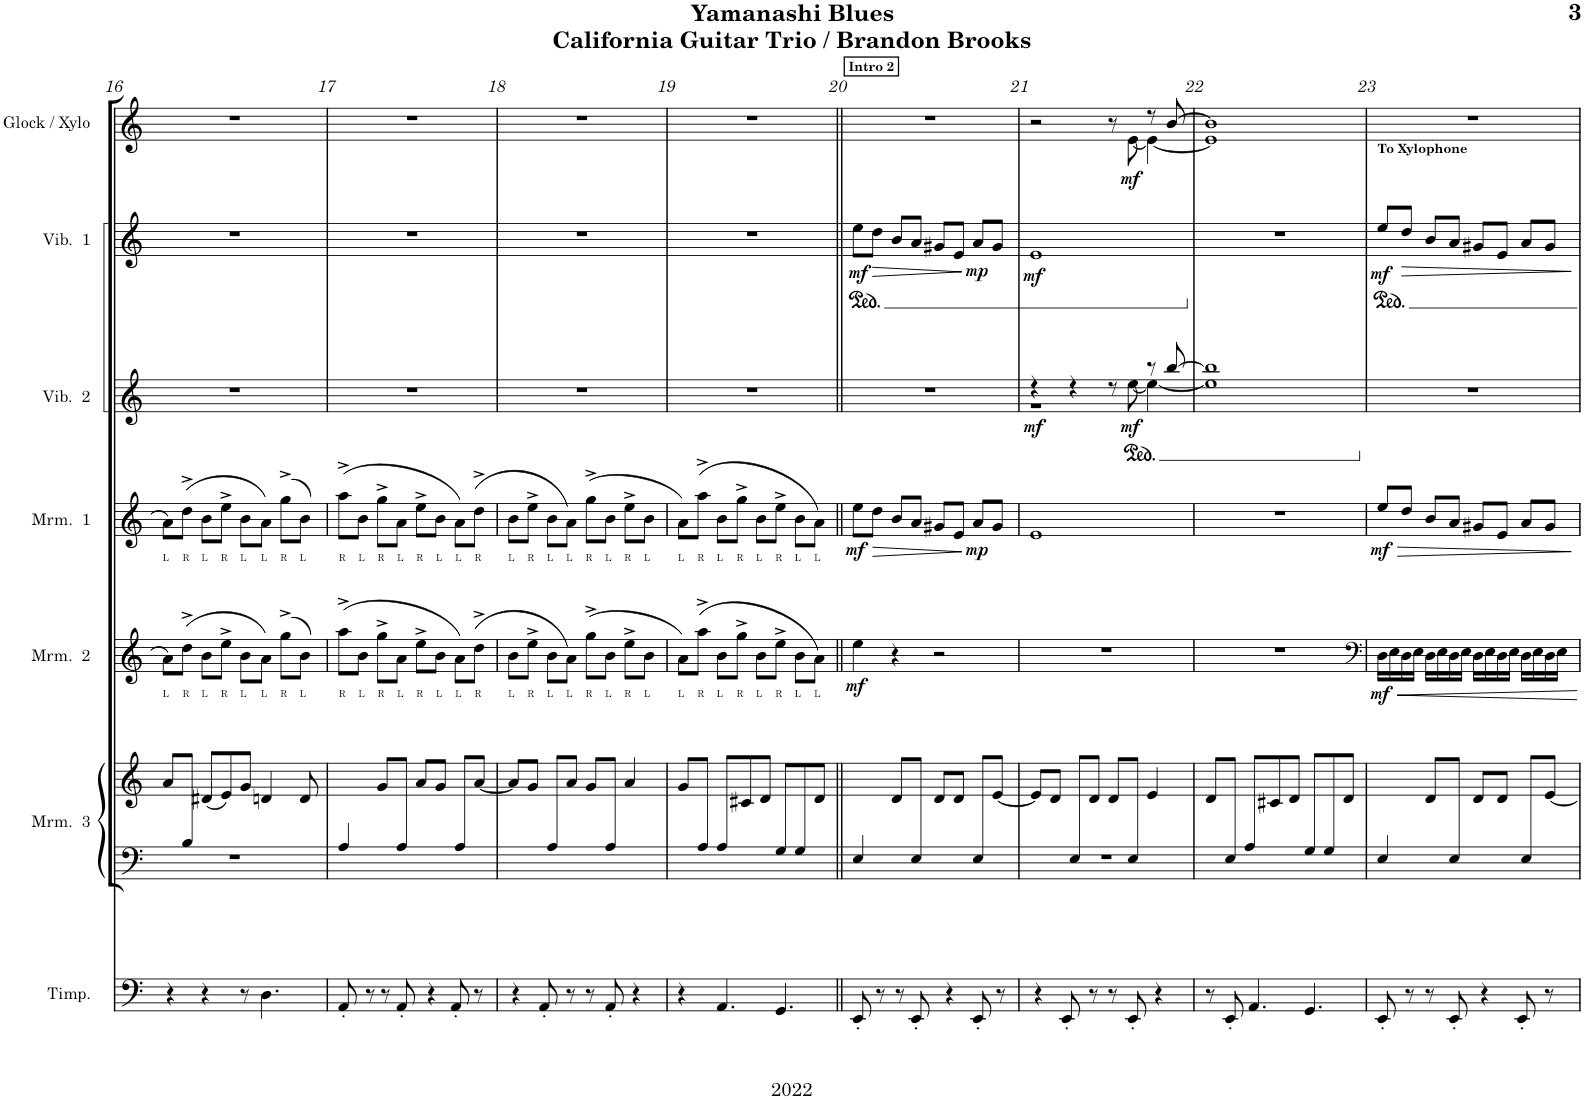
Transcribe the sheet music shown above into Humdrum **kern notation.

**kern	**dynam	**kern	**kern	**kern	**kern	**kern	**dynam	**kern	**kern	**kern	**kern	**dynam	**kern	**dynam	**kern	**dynam	**kern	**dynam	**kern	**dynam
*part12	*part12	*part11	*part10	*part9	*part9	*part8	*part8	*part7	*part6	*part6	*part5	*part5	*part4	*part4	*part3	*part3	*part2	*part2	*part1	*part1
*staff14	*staff14	*staff13	*staff12	*staff11	*staff10	*staff9	*staff9	*staff8	*staff7	*staff6	*staff5	*staff5	*staff4	*staff4	*staff3	*staff3	*staff2	*staff2	*staff1	*staff1
*I"Glockenspiel	*	*I"Guitar 3	*I"Guitar 2	*I"Guitar 1	*	*I"Electric Bass	*	*I"Timpani	*I"Marimba 3	*	*I"Marimba 2	*	*I"Marimba 1	*	*I"Vibraphone 2	*	*I"Vibraphone 1	*	*I"Glock / Xylo	*
*I'Glock.	*	*I'Gtr.  2	*I'Gtr.  2	*I'Gtr.  1	*	*I'El. B.	*	*I'Timp.	*I'Mrm.  3	*	*I'Mrm.  2	*	*I'Mrm.  1	*	*I'Vib.  2	*	*I'Vib.  1	*	*I'Glock / Xylo	*
!!LO:PB:g=z
*clefG2	*	*clefG2	*clefG2	*clefF4	*clefG2	*clefF4	*	*clefF4	*clefF4	*clefG2	*clefG2	*	*clefG2	*	*clefG2	*	*clefG2	*	*clefG2	*
*Trd-14c-24	*	*	*	*	*	*Trd7c12	*	*	*	*	*	*	*	*	*	*	*	*	*Trd-14c-24	*
*k[]	*	*k[]	*k[]	*k[]	*k[]	*k[]	*	*k[]	*k[]	*k[]	*k[]	*	*k[]	*	*k[]	*	*k[]	*	*k[]	*
*M4/4	*	*M4/4	*M4/4	*M4/4	*M4/4	*M4/4	*	*M4/4	*M4/4	*M4/4	*M4/4	*	*M4/4	*	*M4/4	*	*M4/4	*	*M4/4	*
=16	=16	=16	=16	=16	=16	=16	=16	=16	=16	=16	=16	=16	=16	=16	=16	=16	=16	=16	=16	=16
*	*	*	*	*	*	*	*	*	*^	*	*	*	*	*	*	*	*	*	*	*
!	!	!	!	!	!	!	!	!	!	!	!	!	!	!LO:TX:b:t=L	!	!	!	!	!	!	!
!	!	!	!	!	!	!	!	!	!	!	!	!LO:TX:b:t=L	!	!	!	!	!	!	!	!	!
1r	.	8dd\L	8a\L	1r	8a/L	4r	.	4r	8ryy	1r	8a/L	8a\L	.	8a\L	.	1r	.	1r	.	1r	.
!	!	!	!	!	!	!	!	!	!	!	!	!	!	!LO:TX:b:t=R	!	!	!	!	!	!	!
!	!	!	!	!	!	!	!	!	!	!	!	!LO:TX:b:t=R	!	!	!	!	!	!	!	!	!
.	.	(8gg\J	(8dd\J	.	8B/J	.	.	.	8B/J	.	8ryy	(8dd^\J	.	(8dd^\J	.	.	.	.	.	.	.
!	!	!	!	!	!	!	!	!	!	!	!	!	!	!LO:TX:b:t=L	!	!	!	!	!	!	!
!	!	!	!	!	!	!	!	!	!	!	!	!LO:TX:b:t=L	!	!	!	!	!	!	!	!	!
.	.	8ee\L	8b\L	.	(8d#X/L	4r	.	4r	2.ryy	.	(8d#X/L	8b\L	.	8b\L	.	.	.	.	.	.	.
!	!	!	!	!	!	!	!	!	!	!	!	!	!	!LO:TX:b:t=R	!	!	!	!	!	!	!
!	!	!	!	!	!	!	!	!	!	!	!	!LO:TX:b:t=R	!	!	!	!	!	!	!	!	!
.	.	8aa\J	8ee\J	.	8e/J)	.	.	.	.	.	8e/)	8ee^\J	.	8ee^\J	.	.	.	.	.	.	.
!	!	!	!	!	!	!	!	!	!	!	!	!	!	!LO:TX:b:t=L	!	!	!	!	!	!	!
!	!	!	!	!	!	!	!	!	!	!	!	!LO:TX:b:t=L	!	!	!	!	!	!	!	!	!
.	.	8ee\L	8b/L	.	8g	8r	.	8r	.	.	8g/J	8b\L	.	8b\L	.	.	.	.	.	.	.
!	!	!	!	!	!	!	!	!	!	!	!	!	!	!LO:TX:b:t=L	!	!	!	!	!	!	!
!	!	!	!	!	!	!	!	!	!	!	!	!LO:TX:b:t=L	!	!	!	!	!	!	!	!	!
.	.	8dd\J)	8a/J)	.	4dn	4.D	.	4.D\	.	.	4dn/	8a\J)	.	8a\J)	.	.	.	.	.	.	.
!	!	!	!	!	!	!	!	!	!	!	!	!	!	!LO:TX:b:t=R	!	!	!	!	!	!	!
!	!	!	!	!	!	!	!	!	!	!	!	!LO:TX:b:t=R	!	!	!	!	!	!	!	!	!
.	.	(8bb\L	(8gg\L	.	.	.	.	.	.	.	.	(8gg^\L	.	(8gg^\L	.	.	.	.	.	.	.
!	!	!	!	!	!	!	!	!	!	!	!	!	!	!LO:TX:b:t=L	!	!	!	!	!	!	!
!	!	!	!	!	!	!	!	!	!	!	!	!LO:TX:b:t=L	!	!	!	!	!	!	!	!	!
.	.	8ee\J)	8b\J)	.	8d	.	.	.	.	.	8d/	8b\J)	.	8b\J)	.	.	.	.	.	.	.
=17	=17	=17	=17	=17	=17	=17	=17	=17	=17	=17	=17	=17	=17	=17	=17	=17	=17	=17	=17	=17	=17
*	*	*	*	*^	*	*	*	*	*	*	*	*	*	*	*	*	*	*	*	*	*
!	!	!	!	!	!	!	!	!	!	!	!	!	!	!	!LO:TX:b:t=R	!	!	!	!	!	!	!
!	!	!	!	!	!	!	!	!	!	!	!	!	!LO:TX:b:t=R	!	!	!	!	!	!	!	!	!
1r	.	(8ddd\L	(8aa\L	4A	1r	4ryy	8A'	.	8AA'/	4A/	1ryy	4ryy	(8aa^\L	.	(8aa^\L	.	1r	.	1r	.	1r	.
!	!	!	!	!	!	!	!	!	!	!	!	!	!	!	!LO:TX:b:t=L	!	!	!	!	!	!	!
!	!	!	!	!	!	!	!	!	!	!	!	!	!LO:TX:b:t=L	!	!	!	!	!	!	!	!	!
.	.	8ee\J	8b\J	.	.	.	8r	.	8r	.	.	.	8b\J	.	8b\J	.	.	.	.	.	.	.
!	!	!	!	!	!	!	!	!	!	!	!	!	!	!	!LO:TX:b:t=R	!	!	!	!	!	!	!
!	!	!	!	!	!	!	!	!	!	!	!	!	!LO:TX:b:t=R	!	!	!	!	!	!	!	!	!
.	.	8bb\L	8gg\L	8ryy	.	8g/L	8r	.	8r	8ryy	.	8g/L	8gg^\L	.	8gg^\L	.	.	.	.	.	.	.
!	!	!	!	!	!	!	!	!	!	!	!	!	!	!	!LO:TX:b:t=L	!	!	!	!	!	!	!
!	!	!	!	!	!	!	!	!	!	!	!	!	!LO:TX:b:t=L	!	!	!	!	!	!	!	!	!
.	.	8ee\J	8a\J	8A\L	.	8ryy	8A'	.	8AA'/	8A/J	.	8ryy	8a\J	.	8a\J	.	.	.	.	.	.	.
!	!	!	!	!	!	!	!	!	!	!	!	!	!	!	!LO:TX:b:t=R	!	!	!	!	!	!	!
!	!	!	!	!	!	!	!	!	!	!	!	!	!LO:TX:b:t=R	!	!	!	!	!	!	!	!	!
.	.	8aa\L	8ee\L	4ryy	.	8a/	4r	.	4r	4ryy	.	8a/L	8ee^\L	.	8ee^\L	.	.	.	.	.	.	.
!	!	!	!	!	!	!	!	!	!	!	!	!	!	!	!LO:TX:b:t=L	!	!	!	!	!	!	!
!	!	!	!	!	!	!	!	!	!	!	!	!	!LO:TX:b:t=L	!	!	!	!	!	!	!	!	!
.	.	8ee\J	8b\J	.	.	8g/J	.	.	.	.	.	8g/J	8b\J	.	8b\J	.	.	.	.	.	.	.
!	!	!	!	!	!	!	!	!	!	!	!	!	!	!	!LO:TX:b:t=L	!	!	!	!	!	!	!
!	!	!	!	!	!	!	!	!	!	!	!	!	!LO:TX:b:t=L	!	!	!	!	!	!	!	!	!
.	.	8dd\L)	8a\L)	8A\J	.	8ryy	8A'	.	8AA'/	8A/L	.	8ryy	8a\L)	.	8a\L)	.	.	.	.	.	.	.
!	!	!	!	!	!	!	!	!	!	!	!	!	!	!	!LO:TX:b:t=R	!	!	!	!	!	!	!
!	!	!	!	!	!	!	!	!	!	!	!	!	!LO:TX:b:t=R	!	!	!	!	!	!	!	!	!
.	.	(8gg\J	(8dd\J	8ryy	.	[8aJ	8r	.	8r	8ryy	.	[8a/J	(8dd^\J	.	(8dd^\J	.	.	.	.	.	.	.
=18	=18	=18	=18	=18	=18	=18	=18	=18	=18	=18	=18	=18	=18	=18	=18	=18	=18	=18	=18	=18	=18	=18
!	!	!	!	!	!	!	!	!	!	!	!	!	!	!	!LO:TX:b:t=L	!	!	!	!	!	!	!
!	!	!	!	!	!	!	!	!	!	!	!	!	!LO:TX:b:t=L	!	!	!	!	!	!	!	!	!
1r	.	8ee\L	8b\L	4ryy	1r	8a/L]	4r	.	4r	4ryy	1ryy	8a/L]	8b\L	.	8b\L	.	1r	.	1r	.	1r	.
!	!	!	!	!	!	!	!	!	!	!	!	!	!	!	!LO:TX:b:t=R	!	!	!	!	!	!	!
!	!	!	!	!	!	!	!	!	!	!	!	!	!LO:TX:b:t=R	!	!	!	!	!	!	!	!	!
.	.	8aa\J	8ee\J	.	.	8g/J	.	.	.	.	.	8g/J	8ee^\J	.	8ee^\J	.	.	.	.	.	.	.
!	!	!	!	!	!	!	!	!	!	!	!	!	!	!	!LO:TX:b:t=L	!	!	!	!	!	!	!
!	!	!	!	!	!	!	!	!	!	!	!	!	!LO:TX:b:t=L	!	!	!	!	!	!	!	!	!
.	.	8ee\L	8b/L	8A\L	.	8ryy	8A'	.	8AA'/	8A/L	.	8ryy	8b\L	.	8b\L	.	.	.	.	.	.	.
!	!	!	!	!	!	!	!	!	!	!	!	!	!	!	!LO:TX:b:t=L	!	!	!	!	!	!	!
!	!	!	!	!	!	!	!	!	!	!	!	!	!LO:TX:b:t=L	!	!	!	!	!	!	!	!	!
.	.	8dd\J)	8a/J)	4ryy	.	8a/L	8r	.	8r	4ryy	.	8a/J	8a\J)	.	8a\J)	.	.	.	.	.	.	.
!	!	!	!	!	!	!	!	!	!	!	!	!	!	!	!LO:TX:b:t=R	!	!	!	!	!	!	!
!	!	!	!	!	!	!	!	!	!	!	!	!	!LO:TX:b:t=R	!	!	!	!	!	!	!	!	!
.	.	(8bb\L	(8gg\L	.	.	8g/J	8r	.	8r	.	.	8g/L	(8gg^\L	.	(8gg^\L	.	.	.	.	.	.	.
!	!	!	!	!	!	!	!	!	!	!	!	!	!	!	!LO:TX:b:t=L	!	!	!	!	!	!	!
!	!	!	!	!	!	!	!	!	!	!	!	!	!LO:TX:b:t=L	!	!	!	!	!	!	!	!	!
.	.	8ee\J	8b\J	8A\J	.	8ryy	8A'	.	8AA'/	8A/J	.	8ryy	8b\J	.	8b\J	.	.	.	.	.	.	.
!	!	!	!	!	!	!	!	!	!	!	!	!	!	!	!LO:TX:b:t=R	!	!	!	!	!	!	!
!	!	!	!	!	!	!	!	!	!	!	!	!	!LO:TX:b:t=R	!	!	!	!	!	!	!	!	!
.	.	8aa\L	8ee\L	4ryy	.	4a	4r	.	4r	4ryy	.	4a/	8ee^\L	.	8ee^\L	.	.	.	.	.	.	.
!	!	!	!	!	!	!	!	!	!	!	!	!	!	!	!LO:TX:b:t=L	!	!	!	!	!	!	!
!	!	!	!	!	!	!	!	!	!	!	!	!	!LO:TX:b:t=L	!	!	!	!	!	!	!	!	!
.	.	8ee\J	8b\J	.	.	.	.	.	.	.	.	.	8b\J	.	8b\J	.	.	.	.	.	.	.
=19	=19	=19	=19	=19	=19	=19	=19	=19	=19	=19	=19	=19	=19	=19	=19	=19	=19	=19	=19	=19	=19	=19
!	!	!	!	!	!	!	!	!	!	!	!	!	!	!	!LO:TX:b:t=L	!	!	!	!	!	!	!
!	!	!	!	!	!	!	!	!	!	!	!	!	!LO:TX:b:t=L	!	!	!	!	!	!	!	!	!
1r	.	8dd\L)	8b\L)	8ryy	1r	8g/L	4r	.	4r	8ryy	1ryy	8g/L	8a\L)	.	8a\L)	.	1r	.	1r	.	1r	.
!	!	!	!	!	!	!	!	!	!	!	!	!	!	!	!LO:TX:b:t=R	!	!	!	!	!	!	!
!	!	!	!	!	!	!	!	!	!	!	!	!	!LO:TX:b:t=R	!	!	!	!	!	!	!	!	!
.	.	(8ddd\J	(8aa\J	8A\L	.	4ryy	.	.	.	8A/J	.	4ryy	(8aa^\J	.	(8aa^\J	.	.	.	.	.	.	.
!	!	!	!	!	!	!	!	!	!	!	!	!	!	!	!LO:TX:b:t=L	!	!	!	!	!	!	!
!	!	!	!	!	!	!	!	!	!	!	!	!	!LO:TX:b:t=L	!	!	!	!	!	!	!	!	!
.	.	8ee\L	8b\L	8A\J	.	.	4.A	.	4.AA/	8A/L	.	.	8b\L	.	8b\L	.	.	.	.	.	.	.
!	!	!	!	!	!	!	!	!	!	!	!	!	!	!	!LO:TX:b:t=R	!	!	!	!	!	!	!
!	!	!	!	!	!	!	!	!	!	!	!	!	!LO:TX:b:t=R	!	!	!	!	!	!	!	!	!
.	.	8bb\J	8gg\J	4ryy	.	8c#X/J	.	.	.	4ryy	.	8c#X/	8gg^\J	.	8gg^\J	.	.	.	.	.	.	.
!	!	!	!	!	!	!	!	!	!	!	!	!	!	!	!LO:TX:b:t=L	!	!	!	!	!	!	!
!	!	!	!	!	!	!	!	!	!	!	!	!	!LO:TX:b:t=L	!	!	!	!	!	!	!	!	!
.	.	8ee\L	8b\L	.	.	8d/L	.	.	.	.	.	8d/J	8b\L	.	8b\L	.	.	.	.	.	.	.
!	!	!	!	!	!	!	!	!	!	!	!	!	!	!	!LO:TX:b:t=R	!	!	!	!	!	!	!
!	!	!	!	!	!	!	!	!	!	!	!	!	!LO:TX:b:t=R	!	!	!	!	!	!	!	!	!
.	.	8aa\J	8ee\J	8G\L	.	4ryy	4.G	.	4.GG/	8G/L	.	4ryy	8ee^\J	.	8ee^\J	.	.	.	.	.	.	.
!	!	!	!	!	!	!	!	!	!	!	!	!	!	!	!LO:TX:b:t=L	!	!	!	!	!	!	!
!	!	!	!	!	!	!	!	!	!	!	!	!	!LO:TX:b:t=L	!	!	!	!	!	!	!	!	!
.	.	8ee\L	8b/L	8G\J	.	.	.	.	.	8G/	.	.	8b\L	.	8b\L	.	.	.	.	.	.	.
!	!	!	!	!	!	!	!	!	!	!	!	!	!	!	!LO:TX:b:t=L	!	!	!	!	!	!	!
!	!	!	!	!	!	!	!	!	!	!	!	!	!LO:TX:b:t=L	!	!	!	!	!	!	!	!	!
.	.	8dd\J)	8a/J)	8ryy	.	8d/J	.	.	.	8ryy	.	8d/J	8a\J)	.	8a\J)	.	.	.	.	.	.	.
!!LO:REH:place=s1:a:B:cj:fs=8:t=Intro 2
=20||	=20||	=20||	=20||	=20||	=20||	=20||	=20||	=20||	=20||	=20||	=20||	=20||	=20||	=20||	=20||	=20||	=20||	=20||	=20||	=20||	=20||	=20||
!	!	!	!	!	!	!	!	!	!	!	!	!	!	!	!	!LO:HP:b	!	!	!	!	!	!
*	*	*	*	*	*	*	*	*	*	*	*	*	*	*	*	*	*	*	*ped	*	*	*
!	!	!	!	!	!	!	!	!	!	!	!	!	!	!LO:DY:b	!	!LO:DY:n=1:b	!	!	!	!LO:DY:b	!	!
1r	.	1r	8ee\L	4E	1r	4ryy	8E'	.	8EE'/	4E/	1ryy	4ryy	4ee\	mf	8ee\L	> mf	1r	.	8ee\L	mf	1r	.
!	!	!	!	!	!	!	!	!	!	!	!	!	!	!	!	!	!	!	!	!LO:HP:b	!	!
.	.	.	8dd\J	.	.	.	8r	.	8r	.	.	.	.	.	8dd\J	.	.	.	8dd\J	>	.	.
.	.	.	8b/L	8ryy	.	8d/L	8r	.	8r	8ryy	.	8d/L	4r	.	8b/L	.	.	.	8b/L	.	.	.
.	.	.	8a/J	8E\L	.	8ryy	8E'	.	8EE'/	8E/J	.	8ryy	.	.	8a/J	.	.	.	8a/J	.	.	.
.	.	.	8g#X/L	4ryy	.	8d/	4r	.	4r	4ryy	.	8d/L	2r	.	8g#X/L	.	.	.	8g#X/L	.	.	.
.	.	.	8e/J	.	.	8d/J	.	.	.	.	.	8d/J	.	.	8e/J	.	.	.	8e/J	.	.	.
!	!	!	!	!	!	!	!	!	!	!	!	!	!	!	!	!LO:DY:n=2:b	!	!	!	!LO:DY:n=1:b	!	!
.	.	.	8a/L	8E\J	.	8ryy	8E'	.	8EE'/	8E/L	.	8ryy	.	.	8a/L	] mp	.	.	8a/L	] mp	.	.
.	.	.	8g#/J	8ryy	.	[8eJ	8r	.	8r	8ryy	.	[8e/J	.	.	8g#/J	.	.	.	8g#/J	.	.	.
=21	=21	=21	=21	=21	=21	=21	=21	=21	=21	=21	=21	=21	=21	=21	=21	=21	=21	=21	=21	=21	=21	=21
*^	*	*	*	*	*	*	*	*	*	*	*	*	*	*	*	*	*^	*	*^	*	*^	*
*	*	*	*	*	*	*	*	*	*	*	*	*	*	*	*	*	*	*	*^	*	*	*^	*	*	*	*
!	!	!	!	!	!	!	!	!	!	!	!	!	!	!	!	!	!	!	!	!	!LO:DY:b	!	!	!	!LO:DY:b	!	!	!
2r	8ryy	.	1r	1e	4ryy	1r	8e/L]	4r	.	4r	4ryy	1r	8e/L]	1r	.	1e	.	4r	1r	2.ryy	mf	4ryy	1e	2.ryy	mf	2r	8ryy	.
*v	*v	*	*	*	*	*	*	*	*	*	*	*	*	*	*	*	*	*	*	*	*	*	*	*	*	*v	*v	*
.	.	.	.	.	.	8d/J	.	.	.	.	.	8d/J	.	.	.	.	.	.	.	.	.	.	.	.	.	.
.	.	.	.	8E\L	.	8ryy	8E'	.	8EE'/	8E/L	.	8ryy	.	.	.	.	4r	.	.	.	4ryy	.	.	.	.	.
.	.	.	.	4ryy	.	8d/L	8r	.	8r	4ryy	.	8d/J	.	.	.	.	.	.	.	.	.	.	.	.	.	.
8r	.	.	.	.	.	8d/J	8r	.	8r	.	.	8d/L	.	.	.	.	8r	.	.	.	8ryy	.	.	.	8r	.
*^	*	*	*	*	*	*	*	*	*	*	*	*	*	*	*	*	*	*	*	*	*	*	*	*	*	*
*	*	*	*	*	*	*	*	*	*	*	*	*	*	*	*	*	*	*ped	*	*	*	*	*	*	*	*	*
*	*	*	*	*	*	*	*	*	*	*	*	*	*	*	*	*	*	*	*	*	*	*	*	*	*	*^	*
!	!	!LO:DY:b	!	!	!	!	!	!	!	!	!	!	!	!	!	!	!	!	!	!	!LO:DY:b	!	!	!	!	!	!	!LO:DY:b
8ryy	[8e	mp	.	.	8E\J	.	8ryy	8E'	.	8EE'/	8E/J	.	8ryy	.	.	.	.	[8ee\	.	.	mf	8ryy	.	.	.	8ryy	[8e\	mf
8r	4e_	.	.	.	4ryy	.	4e	4r	.	4r	4ryy	.	4e/	.	.	.	.	8r	.	4ee\_	.	4ryy	.	4ryy	.	8r	4e\_	.
[8b	.	.	.	.	.	.	.	.	.	.	.	.	.	.	.	.	.	[8bb/	.	.	.	.	.	.	.	[8b/	.	.
*	*	*	*	*	*	*	*	*	*	*	*	*	*	*	*	*	*	*v	*v	*v	*	*	*	*	*	*	*	*
*	*	*	*	*	*	*	*	*	*	*	*	*	*	*	*	*	*	*	*	*v	*v	*v	*	*	*	*
=22	=22	=22	=22	=22	=22	=22	=22	=22	=22	=22	=22	=22	=22	=22	=22	=22	=22	=22	=22	=22	=22	=22	=22	=22
*	*	*	*	*	*	*	*	*	*	*	*	*	*	*	*	*	*	*	*	*Xped	*	*	*	*
1b]	1e]	.	1r	1r	8ryy	1r	8d/L	8r	.	8r	8ryy	1ryy	8d/L	1r	.	1r	.	1ee] 1bb]	.	1r	.	1b]	1e]	.
.	.	.	.	.	8E\L	.	4ryy	8E'	.	8EE'/	8E/J	.	4ryy	.	.	.	.	.	.	.	.	.	.	.
.	.	.	.	.	8A\J	.	.	4.A	.	4.AA/	8A/L	.	.	.	.	.	.	.	.	.	.	.	.	.
.	.	.	.	.	4ryy	.	8c#X/J	.	.	.	4ryy	.	8c#X/	.	.	.	.	.	.	.	.	.	.	.
.	.	.	.	.	.	.	8d/L	.	.	.	.	.	8d/J	.	.	.	.	.	.	.	.	.	.	.
.	.	.	.	.	8G\L	.	4ryy	4.G	.	4.GG/	8G/L	.	4ryy	.	.	.	.	.	.	.	.	.	.	.
.	.	.	.	.	8G\J	.	.	.	.	.	8G/	.	.	.	.	.	.	.	.	.	.	.	.	.
.	.	.	.	.	8ryy	.	8d/J	.	.	.	8ryy	.	8d/J	.	.	.	.	.	.	.	.	.	.	.
*v	*v	*	*	*	*	*	*	*	*	*	*	*	*	*	*	*	*	*	*	*	*	*v	*v	*
=23	=23	=23	=23	=23	=23	=23	=23	=23	=23	=23	=23	=23	=23	=23	=23	=23	=23	=23	=23	=23	=23	=23
*	*	*	*	*	*	*	*	*	*	*	*	*	*clefF4	*	*	*	*	*	*	*	*clefG2	*
*	*	*	*	*	*	*	*k[]	*	*k[]	*	*	*	*	*	*	*	*	*	*	*	*k[]	*
!	!	!	!	!	!	!	!	!	!	!	!	!	!	!	!	!LO:HP:b	!	!	!	!	!	!
*	*	*	*	*	*	*	*	*	*	*	*	*	*	*	*	*	*Xped	*	*	*	*	*
!	!	!	!	!	!	!	!	!	!	!	!	!	!	!	!	!	!	!	!	!	!LO:TX:b:B:t=To Xylophone	!
!	!	!	!	!	!	!	!	!LO:DY:b	!	!	!	!	!	!LO:DY:b	!	!LO:DY:n=1:b	!	!	!	!LO:DY:b	!	!
1r	.	1r	8ee\L	4E	1r	4ryy	8E'	mp	8EE'/	4E/	1ryy	4ryy	16D\LL	mf	8ee/L	> mf	1r	.	8ee/L	mf	1r	.
.	.	.	.	.	.	.	.	.	.	.	.	.	16E\	.	.	.	.	.	.	.	.	.
!	!	!	!	!	!	!	!	!	!	!	!	!	!	!	!	!	!	!	!	!LO:HP:b	!	!
.	.	.	8dd\J	.	.	.	8r	.	8r	.	.	.	16D\	.	8dd/J	.	.	.	8dd/J	>	.	.
.	.	.	.	.	.	.	.	.	.	.	.	.	16E\JJ	.	.	.	.	.	.	.	.	.
.	.	.	8b/L	8ryy	.	8d/L	8r	.	8r	8ryy	.	8d/L	16D\LL	.	8b/L	.	.	.	8b/L	.	.	.
.	.	.	.	.	.	.	.	.	.	.	.	.	16E\	.	.	.	.	.	.	.	.	.
.	.	.	8a/J	8E\L	.	8ryy	8E'	.	8EE'/	8E/J	.	8ryy	16D\	.	8a/J	.	.	.	8a/J	.	.	.
.	.	.	.	.	.	.	.	.	.	.	.	.	16E\JJ	.	.	.	.	.	.	.	.	.
.	.	.	8g#X/L	4ryy	.	8d/	4r	.	4r	4ryy	.	8d/L	16D\LL	.	8g#X/L	.	.	.	8g#X/L	.	.	.
.	.	.	.	.	.	.	.	.	.	.	.	.	16E\	.	.	.	.	.	.	.	.	.
.	.	.	8e/J	.	.	8d/J	.	.	.	.	.	8d/J	16D\	.	8e/J	.	.	.	8e/J	.	.	.
.	.	.	.	.	.	.	.	.	.	.	.	.	16E\JJ	.	.	.	.	.	.	.	.	.
.	.	.	8a/L	8E\J	.	8ryy	8E'	.	8EE'/	8E/L	.	8ryy	16D\LL	.	8a/L	.	.	.	8a/L	.	.	.
.	.	.	.	.	.	.	.	.	.	.	.	.	16E\	.	.	.	.	.	.	.	.	.
.	.	.	8g#/J	8ryy	.	[8eJ	8r	.	8r	8ryy	.	[8e/J	16D\	.	8g#/J	.	.	.	8g#/J	.	.	.
.	.	.	.	.	.	.	.	.	.	.	.	.	16E\JJ	.	.	.	.	.	.	.	.	.
*	*	*	*	*v	*v	*	*	*	*	*v	*v	*	*	*	*	*	*	*	*	*	*	*
.	.	.	.	.	.	.	.	.	.	.	.	.	.	]	.	.	.	]	.	.
=	=	=	=	=	=	=	=	=	=	=	=	=	=	=	=	=	=	=	=	=
*-	*-	*-	*-	*-	*-	*-	*-	*-	*-	*-	*-	*-	*-	*-	*-	*-	*-	*-	*-	*-
